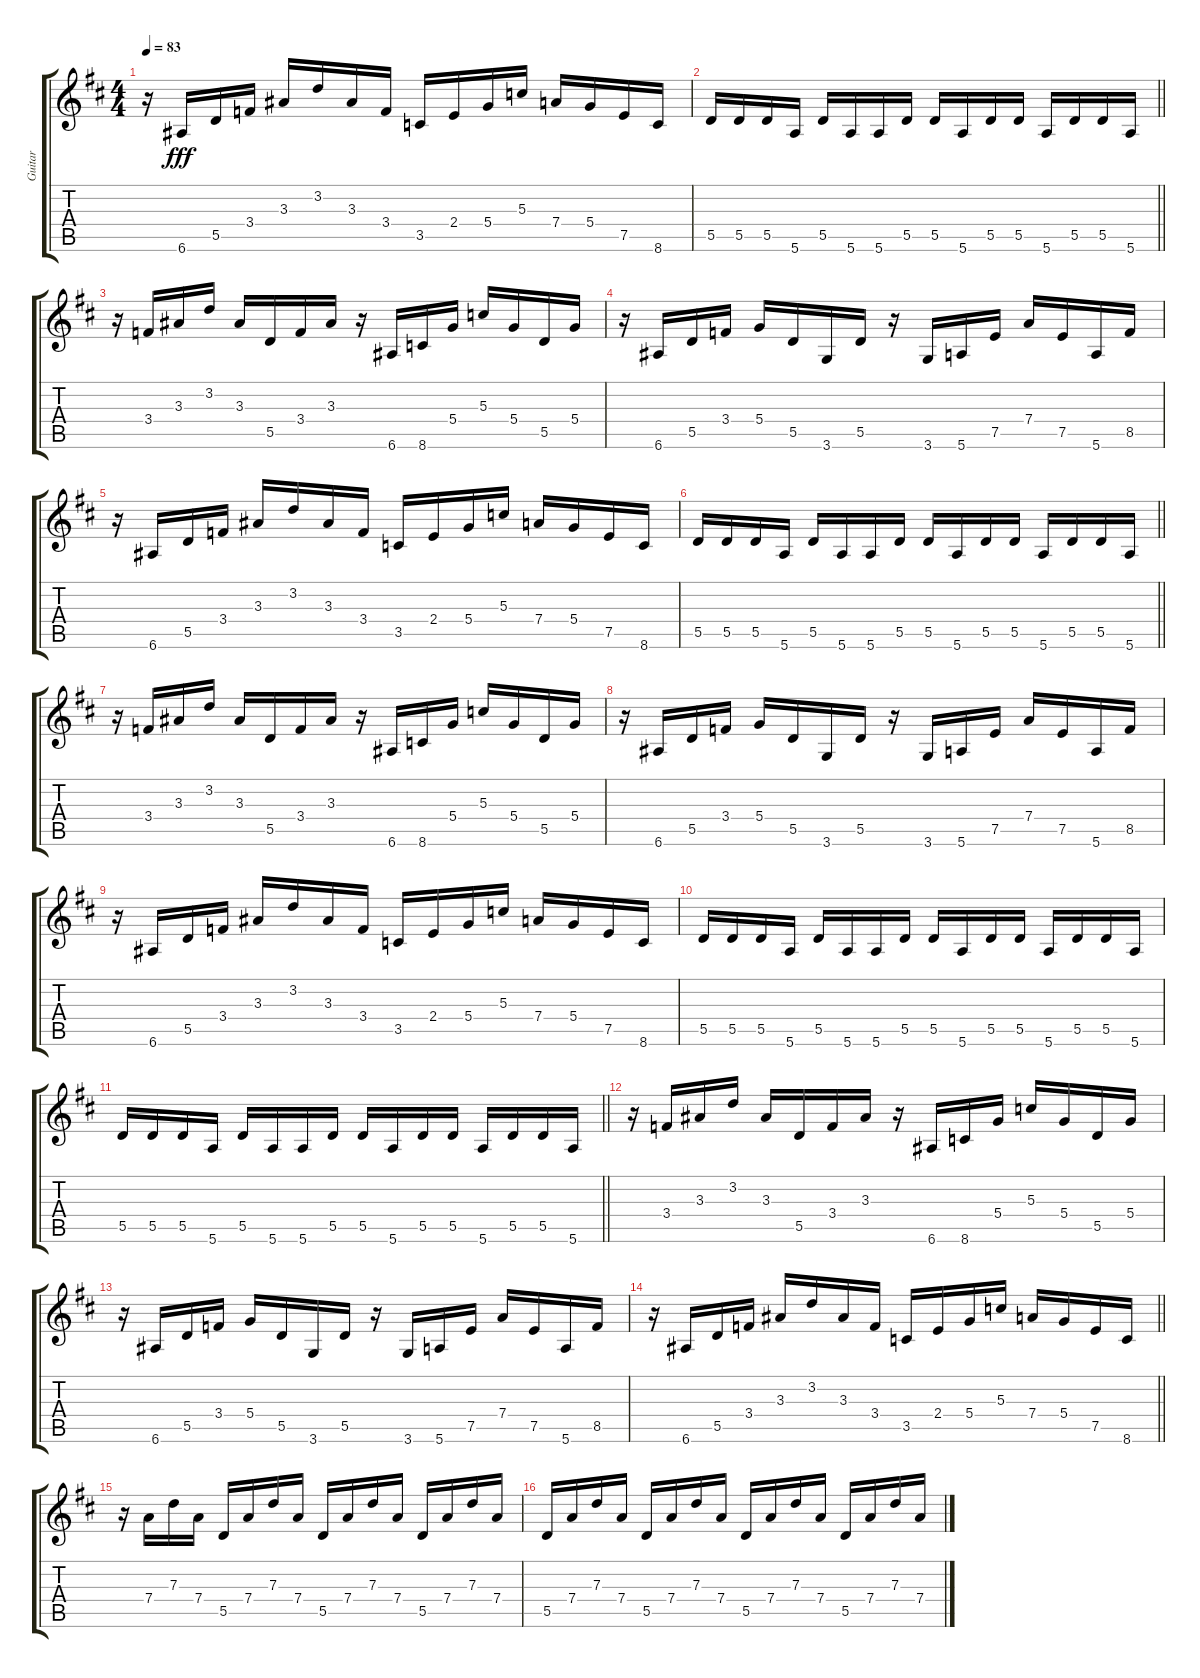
\track ("Guitar" "Guitar") {instrument electricguitarjazz}
\staff {score tabs}
\tuning (E4 B3 G3 D3 A2 E2) {hide}
\ts (4 4)
\tempo 83
\clef g2
\ks d
r.16{dy fff} 6.6.16 5.5.16 3.4.16 3.3.16 3.2.16 3.3.16 3.4.16 3.5.16 2.4.16 5.4.16 5.3.16 7.4.16 5.4.16 7.5.16 8.6.16 |
\barLineRight lightlight
5.5.16 5.5.16 5.5.16 5.6.16 5.5.16 5.6.16 5.6.16 5.5.16 5.5.16 5.6.16 5.5.16 5.5.16 5.6.16 5.5.16 5.5.16 5.6.16 |
r.16 3.4.16 3.3.16 3.2.16 3.3.16 5.5.16 3.4.16 3.3.16 r.16 6.6.16 8.6.16 5.4.16 5.3.16 5.4.16 5.5.16 5.4.16 |
r.16 6.6.16 5.5.16 3.4.16 5.4.16 5.5.16 3.6.16 5.5.16 r.16 3.6.16 5.6.16 7.5.16 7.4.16 7.5.16 5.6.16 8.5.16 |
r.16 6.6.16 5.5.16 3.4.16 3.3.16 3.2.16 3.3.16 3.4.16 3.5.16 2.4.16 5.4.16 5.3.16 7.4.16 5.4.16 7.5.16 8.6.16 |
\barLineRight lightlight
5.5.16 5.5.16 5.5.16 5.6.16 5.5.16 5.6.16 5.6.16 5.5.16 5.5.16 5.6.16 5.5.16 5.5.16 5.6.16 5.5.16 5.5.16 5.6.16 |
r.16 3.4.16 3.3.16 3.2.16 3.3.16 5.5.16 3.4.16 3.3.16 r.16 6.6.16 8.6.16 5.4.16 5.3.16 5.4.16 5.5.16 5.4.16 |
r.16 6.6.16 5.5.16 3.4.16 5.4.16 5.5.16 3.6.16 5.5.16 r.16 3.6.16 5.6.16 7.5.16 7.4.16 7.5.16 5.6.16 8.5.16 |
r.16 6.6.16 5.5.16 3.4.16 3.3.16 3.2.16 3.3.16 3.4.16 3.5.16 2.4.16 5.4.16 5.3.16 7.4.16 5.4.16 7.5.16 8.6.16 |
5.5.16 5.5.16 5.5.16 5.6.16 5.5.16 5.6.16 5.6.16 5.5.16 5.5.16 5.6.16 5.5.16 5.5.16 5.6.16 5.5.16 5.5.16 5.6.16 |
\barLineRight lightlight
5.5.16 5.5.16 5.5.16 5.6.16 5.5.16 5.6.16 5.6.16 5.5.16 5.5.16 5.6.16 5.5.16 5.5.16 5.6.16 5.5.16 5.5.16 5.6.16 |
r.16 3.4.16 3.3.16 3.2.16 3.3.16 5.5.16 3.4.16 3.3.16 r.16 6.6.16 8.6.16 5.4.16 5.3.16 5.4.16 5.5.16 5.4.16 |
r.16 6.6.16 5.5.16 3.4.16 5.4.16 5.5.16 3.6.16 5.5.16 r.16 3.6.16 5.6.16 7.5.16 7.4.16 7.5.16 5.6.16 8.5.16 |
\barLineRight lightlight
r.16 6.6.16 5.5.16 3.4.16 3.3.16 3.2.16 3.3.16 3.4.16 3.5.16 2.4.16 5.4.16 5.3.16 7.4.16 5.4.16 7.5.16 8.6.16 |
r.16 7.4.16 7.3.16 7.4.16 5.5.16 7.4.16 7.3.16 7.4.16 5.5.16 7.4.16 7.3.16 7.4.16 5.5.16 7.4.16 7.3.16 7.4.16 |
5.5.16 7.4.16 7.3.16 7.4.16 5.5.16 7.4.16 7.3.16 7.4.16 5.5.16 7.4.16 7.3.16 7.4.16 5.5.16 7.4.16 7.3.16 7.4.16
